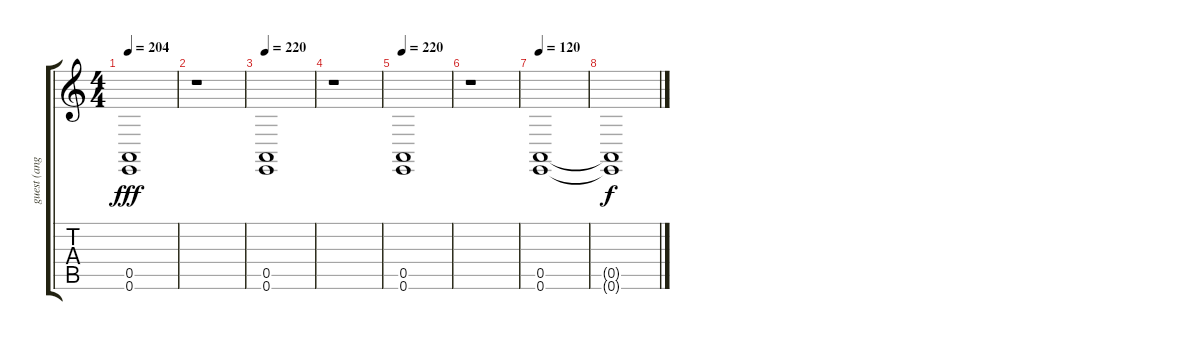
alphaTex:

\track ("guest (angie) bell" "guest (ang") {instrument fx3crystal}
\staff {score tabs}
\tuning (E4 B3 G3 D3 A2 E2) {hide}
\ts (4 4)
\tempo 204
\clef g2
\ks c
(0.5 0.6).1{dy fff} |
r.1 |
\tempo 220
(0.5 0.6).1 |
r.1 |
\tempo 220
(0.5 0.6).1 |
r.1 |
\tempo 120
(0.5 0.6).1 |
(0.5{t} 0.6{t}).1{dy f}
